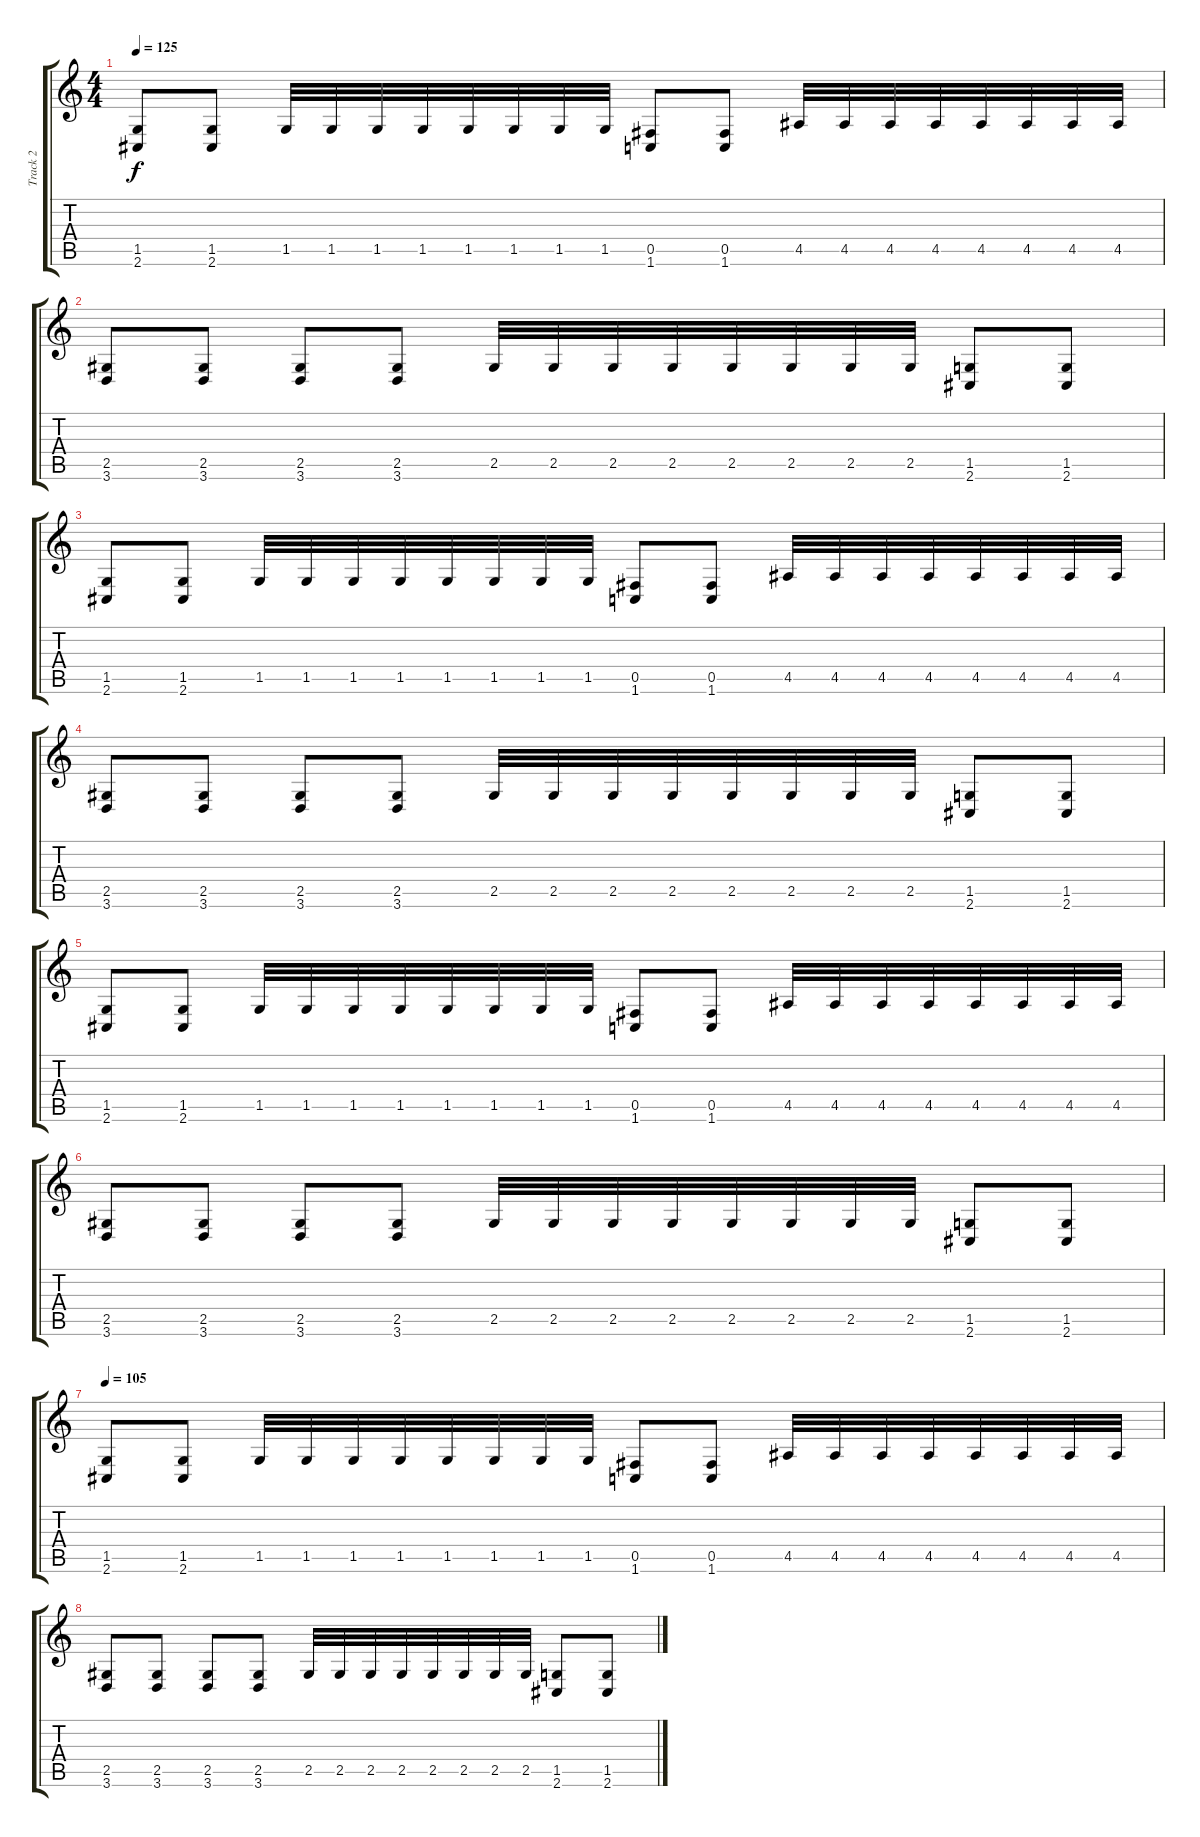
\track ("Track 2" "Track 2") {instrument distortionguitar}
\staff {score tabs}
\tuning (Db4 Ab3 E3 B2 Gb2 B1) {hide}
\ts (4 4)
\tempo 125
\clef g2
\ks c
(1.5 2.6).8{dy f} (1.5 2.6).8 1.5.32 1.5.32 1.5.32 1.5.32 1.5.32 1.5.32 1.5.32 1.5.32 (0.5 1.6).8 (0.5 1.6).8 4.5.32 4.5.32 4.5.32 4.5.32 4.5.32 4.5.32 4.5.32 4.5.32 |
(2.5 3.6).8 (2.5 3.6).8 (2.5 3.6).8 (2.5 3.6).8 2.5.32 2.5.32 2.5.32 2.5.32 2.5.32 2.5.32 2.5.32 2.5.32 (1.5 2.6).8 (1.5 2.6).8 |
(1.5 2.6).8 (1.5 2.6).8 1.5.32 1.5.32 1.5.32 1.5.32 1.5.32 1.5.32 1.5.32 1.5.32 (0.5 1.6).8 (0.5 1.6).8 4.5.32 4.5.32 4.5.32 4.5.32 4.5.32 4.5.32 4.5.32 4.5.32 |
(2.5 3.6).8 (2.5 3.6).8 (2.5 3.6).8 (2.5 3.6).8 2.5.32 2.5.32 2.5.32 2.5.32 2.5.32 2.5.32 2.5.32 2.5.32 (1.5 2.6).8 (1.5 2.6).8 |
(1.5 2.6).8 (1.5 2.6).8 1.5.32 1.5.32 1.5.32 1.5.32 1.5.32 1.5.32 1.5.32 1.5.32 (0.5 1.6).8 (0.5 1.6).8 4.5.32 4.5.32 4.5.32 4.5.32 4.5.32 4.5.32 4.5.32 4.5.32 |
(2.5 3.6).8 (2.5 3.6).8 (2.5 3.6).8 (2.5 3.6).8 2.5.32 2.5.32 2.5.32 2.5.32 2.5.32 2.5.32 2.5.32 2.5.32 (1.5 2.6).8 (1.5 2.6).8 |
\tempo 105
(1.5 2.6).8 (1.5 2.6).8 1.5.32 1.5.32 1.5.32 1.5.32 1.5.32 1.5.32 1.5.32 1.5.32 (0.5 1.6).8 (0.5 1.6).8 4.5.32 4.5.32 4.5.32 4.5.32 4.5.32 4.5.32 4.5.32 4.5.32 |
(2.5 3.6).8 (2.5 3.6).8 (2.5 3.6).8 (2.5 3.6).8 2.5.32 2.5.32 2.5.32 2.5.32 2.5.32 2.5.32 2.5.32 2.5.32 (1.5 2.6).8 (1.5 2.6).8
